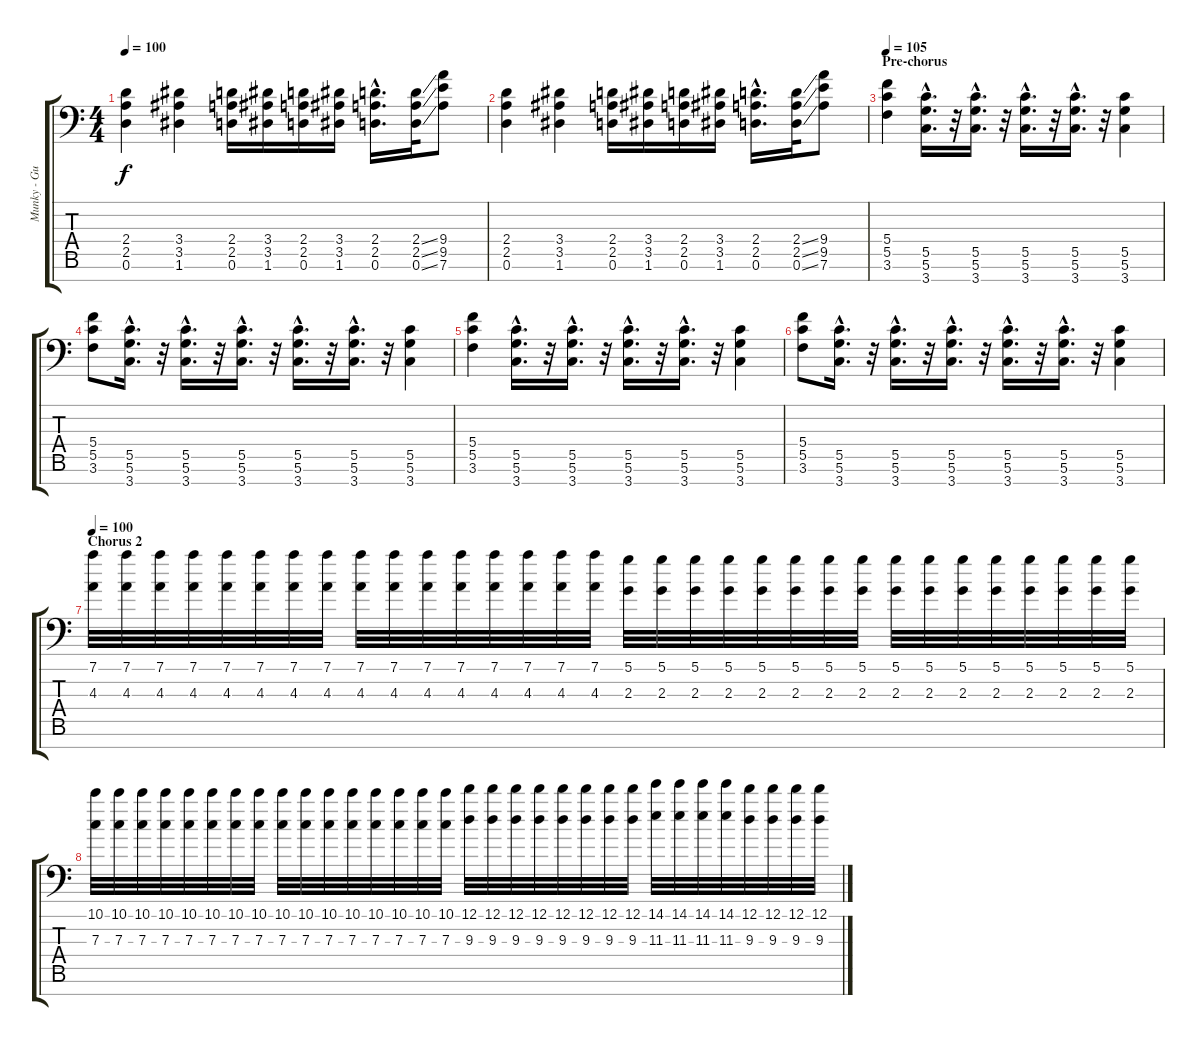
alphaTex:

\track ("Munky - Guitar" "Munky - Gu") {instrument overdrivenguitar}
\staff {score tabs}
\tuning (D4 A3 F3 C3 G2 D2 A1) {hide}
\ts (4 4)
\tempo 100
\clef f4
\ks c
(2.4 2.5 0.6).4{dy f} (3.4 3.5 1.6).4 (2.4 2.5 0.6).16 (3.4 3.5 1.6).16 (2.4 2.5 0.6).16 (3.4 3.5 1.6).16 (2.4{hac} 2.5{hac} 0.6{hac}).16{d} (2.4{ss} 2.5{ss} 0.6{ss}).32 (9.4 9.5 7.6).8 |
(2.4 2.5 0.6).4 (3.4 3.5 1.6).4 (2.4 2.5 0.6).16 (3.4 3.5 1.6).16 (2.4 2.5 0.6).16 (3.4 3.5 1.6).16 (2.4{hac} 2.5{hac} 0.6{hac}).16{d} (2.4{ss} 2.5{ss} 0.6{ss}).32 (9.4 9.5 7.6).8 |
\section ("" "Pre-chorus")
\tempo 105
(5.4 5.5 3.6).4 (5.5{hac} 5.6{hac} 3.7{hac}).16{d} r.32 (5.5{hac} 5.6{hac} 3.7{hac}).16{d} r.32 (5.5{hac} 5.6{hac} 3.7{hac}).16{d} r.32 (5.5{hac} 5.6{hac} 3.7{hac}).16{d} r.32 (5.5 5.6 3.7).4 |
(5.4 5.5 3.6).8 (5.5{hac} 5.6{hac} 3.7{hac}).16{d} r.32 (5.5{hac} 5.6{hac} 3.7{hac}).16{d} r.32 (5.5{hac} 5.6{hac} 3.7{hac}).16{d} r.32 (5.5{hac} 5.6{hac} 3.7{hac}).16{d} r.32 (5.5{hac} 5.6{hac} 3.7{hac}).16{d} r.32 (5.5 5.6 3.7).4 |
(5.4 5.5 3.6).4 (5.5{hac} 5.6{hac} 3.7{hac}).16{d} r.32 (5.5{hac} 5.6{hac} 3.7{hac}).16{d} r.32 (5.5{hac} 5.6{hac} 3.7{hac}).16{d} r.32 (5.5{hac} 5.6{hac} 3.7{hac}).16{d} r.32 (5.5 5.6 3.7).4 |
(5.4 5.5 3.6).8 (5.5{hac} 5.6{hac} 3.7{hac}).16{d} r.32 (5.5{hac} 5.6{hac} 3.7{hac}).16{d} r.32 (5.5{hac} 5.6{hac} 3.7{hac}).16{d} r.32 (5.5{hac} 5.6{hac} 3.7{hac}).16{d} r.32 (5.5{hac} 5.6{hac} 3.7{hac}).16{d} r.32 (5.5 5.6 3.7).4 |
\section ("" "Chorus 2")
\tempo 100
(7.1 4.3).32{volume 10 instrument distortionguitar} (7.1 4.3).32 (7.1 4.3).32 (7.1 4.3).32 (7.1 4.3).32 (7.1 4.3).32 (7.1 4.3).32 (7.1 4.3).32 (7.1 4.3).32 (7.1 4.3).32 (7.1 4.3).32 (7.1 4.3).32 (7.1 4.3).32 (7.1 4.3).32 (7.1 4.3).32 (7.1 4.3).32 (5.1 2.3).32 (5.1 2.3).32 (5.1 2.3).32 (5.1 2.3).32 (5.1 2.3).32 (5.1 2.3).32 (5.1 2.3).32 (5.1 2.3).32 (5.1 2.3).32 (5.1 2.3).32 (5.1 2.3).32 (5.1 2.3).32 (5.1 2.3).32 (5.1 2.3).32 (5.1 2.3).32 (5.1 2.3).32 |
(10.1 7.3).32 (10.1 7.3).32 (10.1 7.3).32 (10.1 7.3).32 (10.1 7.3).32 (10.1 7.3).32 (10.1 7.3).32 (10.1 7.3).32 (10.1 7.3).32 (10.1 7.3).32 (10.1 7.3).32 (10.1 7.3).32 (10.1 7.3).32 (10.1 7.3).32 (10.1 7.3).32 (10.1 7.3).32 (12.1 9.3).32 (12.1 9.3).32 (12.1 9.3).32 (12.1 9.3).32 (12.1 9.3).32 (12.1 9.3).32 (12.1 9.3).32 (12.1 9.3).32 (14.1 11.3).32 (14.1 11.3).32 (14.1 11.3).32 (14.1 11.3).32 (12.1 9.3).32 (12.1 9.3).32 (12.1 9.3).32 (12.1 9.3).32
